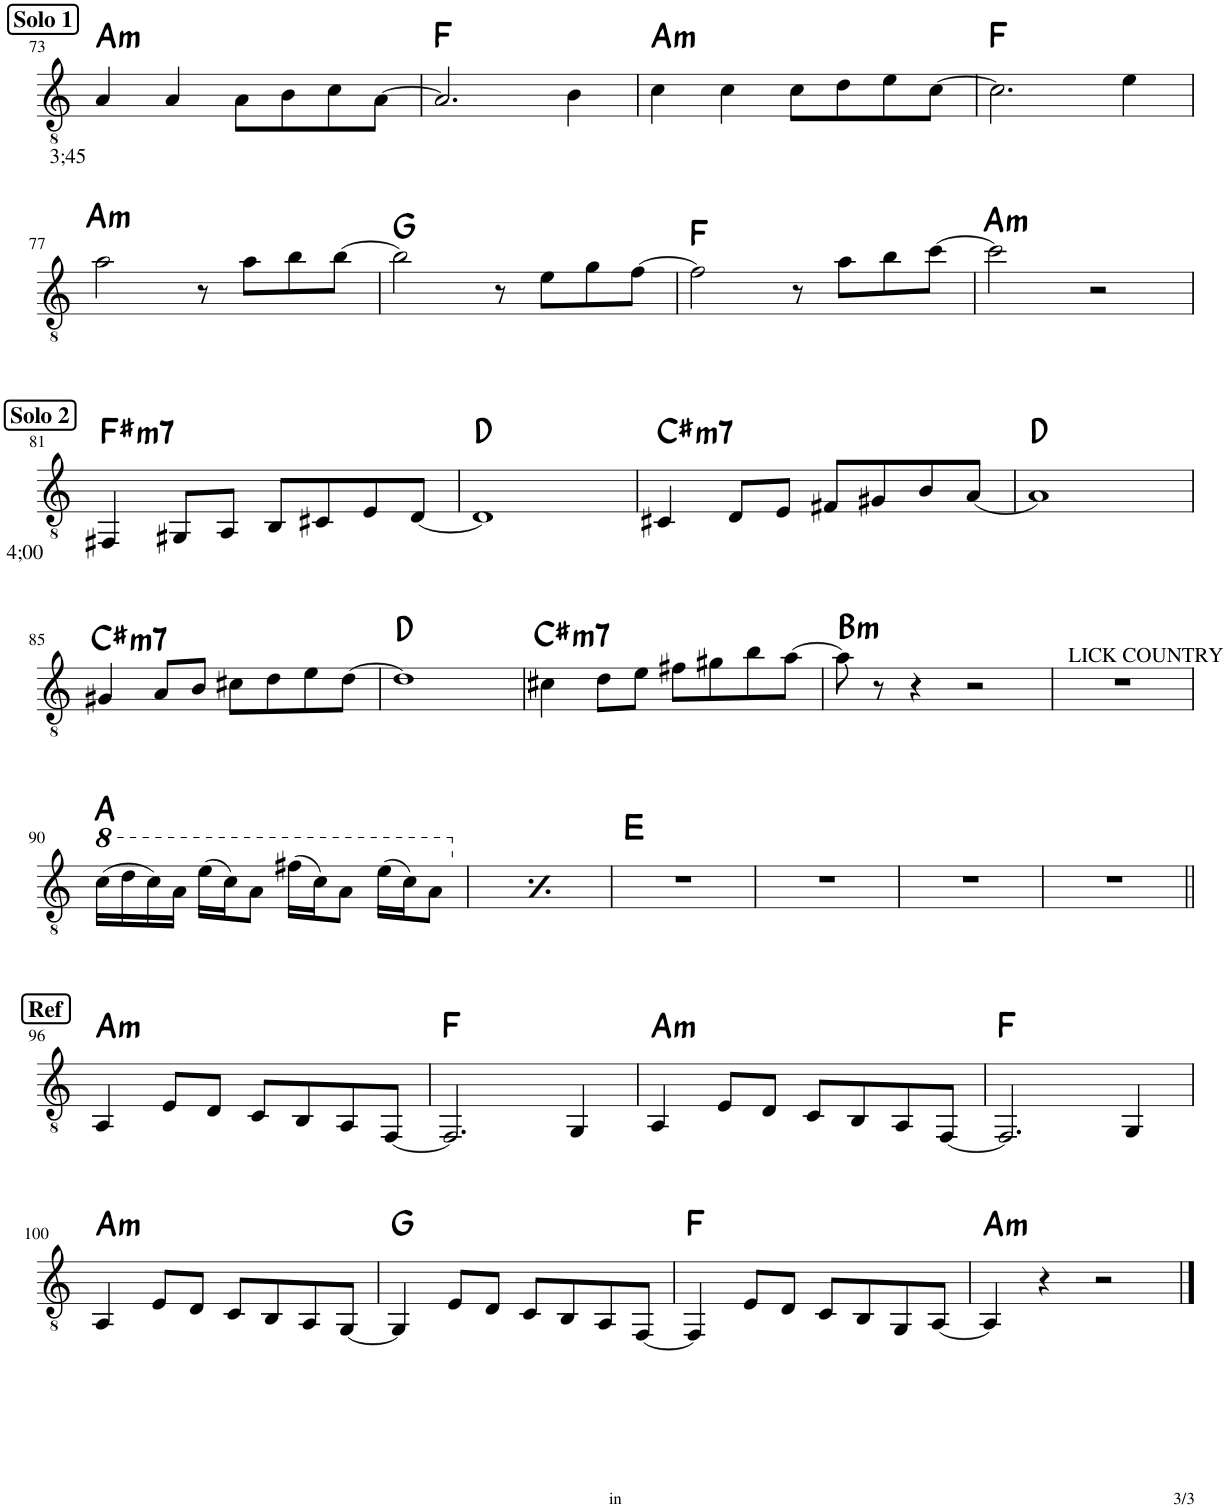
**kern	**harte
*part1	*part1
*staff1	*
*I"Classical Guitar	*
*I'Guit.	*
!!LO:PB:g=z
*clefGv2	*
*k[]	*
*M4/4	*
!!LO:REH:place=s1:a:B:cj:fs=11:t=Solo 1
=73	=73
!LO:TX:b:t=3;45	!LO:H:kt=m
4A/	A:min
4A/	.
8A\L	.
8B\	.
8c\	.
[8A\J	.
=74	=74
2.A/]	F:maj
4B\	.
=75	=75
!	!LO:H:kt=m
4c\	A:min
4c\	.
8c\L	.
8d\	.
8e\	.
[8c\J	.
=76	=76
2.c\]	F:maj
4e\	.
!!LO:LB:g=z
=77	=77
!	!LO:H:kt=m
2a\	A:min
8r	.
8a\L	.
8b\	.
[8b\J	.
=78	=78
2b\]	G:maj
8r	.
8e\L	.
8g\	.
[8f\J	.
=79	=79
2f\]	F:maj
8r	.
8a\L	.
8b\	.
[8cc\J	.
=80	=80
!	!LO:H:kt=m
2cc\]	A:min
2r	.
!!LO:LB:g=z
!!LO:REH:place=s1:a:B:cj:fs=11:t=Solo 2
=81	=81
!LO:TX:b:t=4;00	!LO:H:kt=m7
4FF#X/	F#:min7
8GG#X/L	.
8AA/J	.
8BB/L	.
8C#X/	.
8E/	.
[8D/J	.
=82	=82
1D]	D:maj
=83	=83
!	!LO:H:kt=m7
4C#X/	C#:min7
8D/L	.
8E/J	.
8F#X/L	.
8G#X/	.
8B/	.
[8A/J	.
=84	=84
1A]	D:maj
!!LO:LB:g=z
=85	=85
!	!LO:H:kt=m7
4G#X/	C#:min7
8A/L	.
8B/J	.
8c#X\L	.
8d\	.
8e\	.
[8d\J	.
=86	=86
1d]	D:maj
=87	=87
!	!LO:H:kt=m7
4c#X\	C#:min7
8d\L	.
8e\J	.
8f#X\L	.
8g#X\	.
8b\	.
[8a\J	.
=88	=88
!	!LO:H:kt=m
8a\]	B:min
8r	.
4r	.
2r	.
=89	=89
!LO:TX:a:t=LICK COUNTRY	!
1r	.
!!LO:LB:g=z
=90	=90
*8va	*
(16cc\LL	A:maj
16dd\	.
16cc\)	.
16a\JJ	.
(16ee\LL	.
16cc\J)	.
8a\J	.
(16ff#X\LL	.
16cc\J)	.
8a\J	.
(16ee\LL	.
16cc\J)	.
8a\J	.
=91	=91
*X8va	*
(16cc\LL	A:maj
16dd\	.
16cc\)	.
16a\JJ	.
(16ee\LL	.
16cc\J)	.
8a\J	.
(16ff#X\LL	.
16cc\J)	.
8a\J	.
(16ee\LL	.
16cc\J)	.
8a\J	.
=92	=92
1r	E:maj
=93	=93
1r	.
=94	=94
1r	.
=95	=95
1r	.
!!LO:LB:g=z
!!LO:REH:place=s1:a:B:cj:fs=11:t=Ref
=96||	=96||
!	!LO:H:kt=m
4AA/	A:min
8E/L	.
8D/J	.
8C/L	.
8BB/	.
8AA/	.
[8FF/J	.
=97	=97
2.FF/]	F:maj
4GG/	.
=98	=98
!	!LO:H:kt=m
4AA/	A:min
8E/L	.
8D/J	.
8C/L	.
8BB/	.
8AA/	.
[8FF/J	.
=99	=99
2.FF/]	F:maj
4GG/	.
!!LO:LB:g=z
=100	=100
!	!LO:H:kt=m
4AA/	A:min
8E/L	.
8D/J	.
8C/L	.
8BB/	.
8AA/	.
[8GG/J	.
=101	=101
4GG/]	G:maj
8E/L	.
8D/J	.
8C/L	.
8BB/	.
8AA/	.
[8FF/J	.
=102	=102
4FF/]	F:maj
8E/L	.
8D/J	.
8C/L	.
8BB/	.
8GG/	.
[8AA/J	.
=103	=103
!	!LO:H:kt=m
4AA/]	A:min
4r	.
2r	.
==	==
*-	*-
